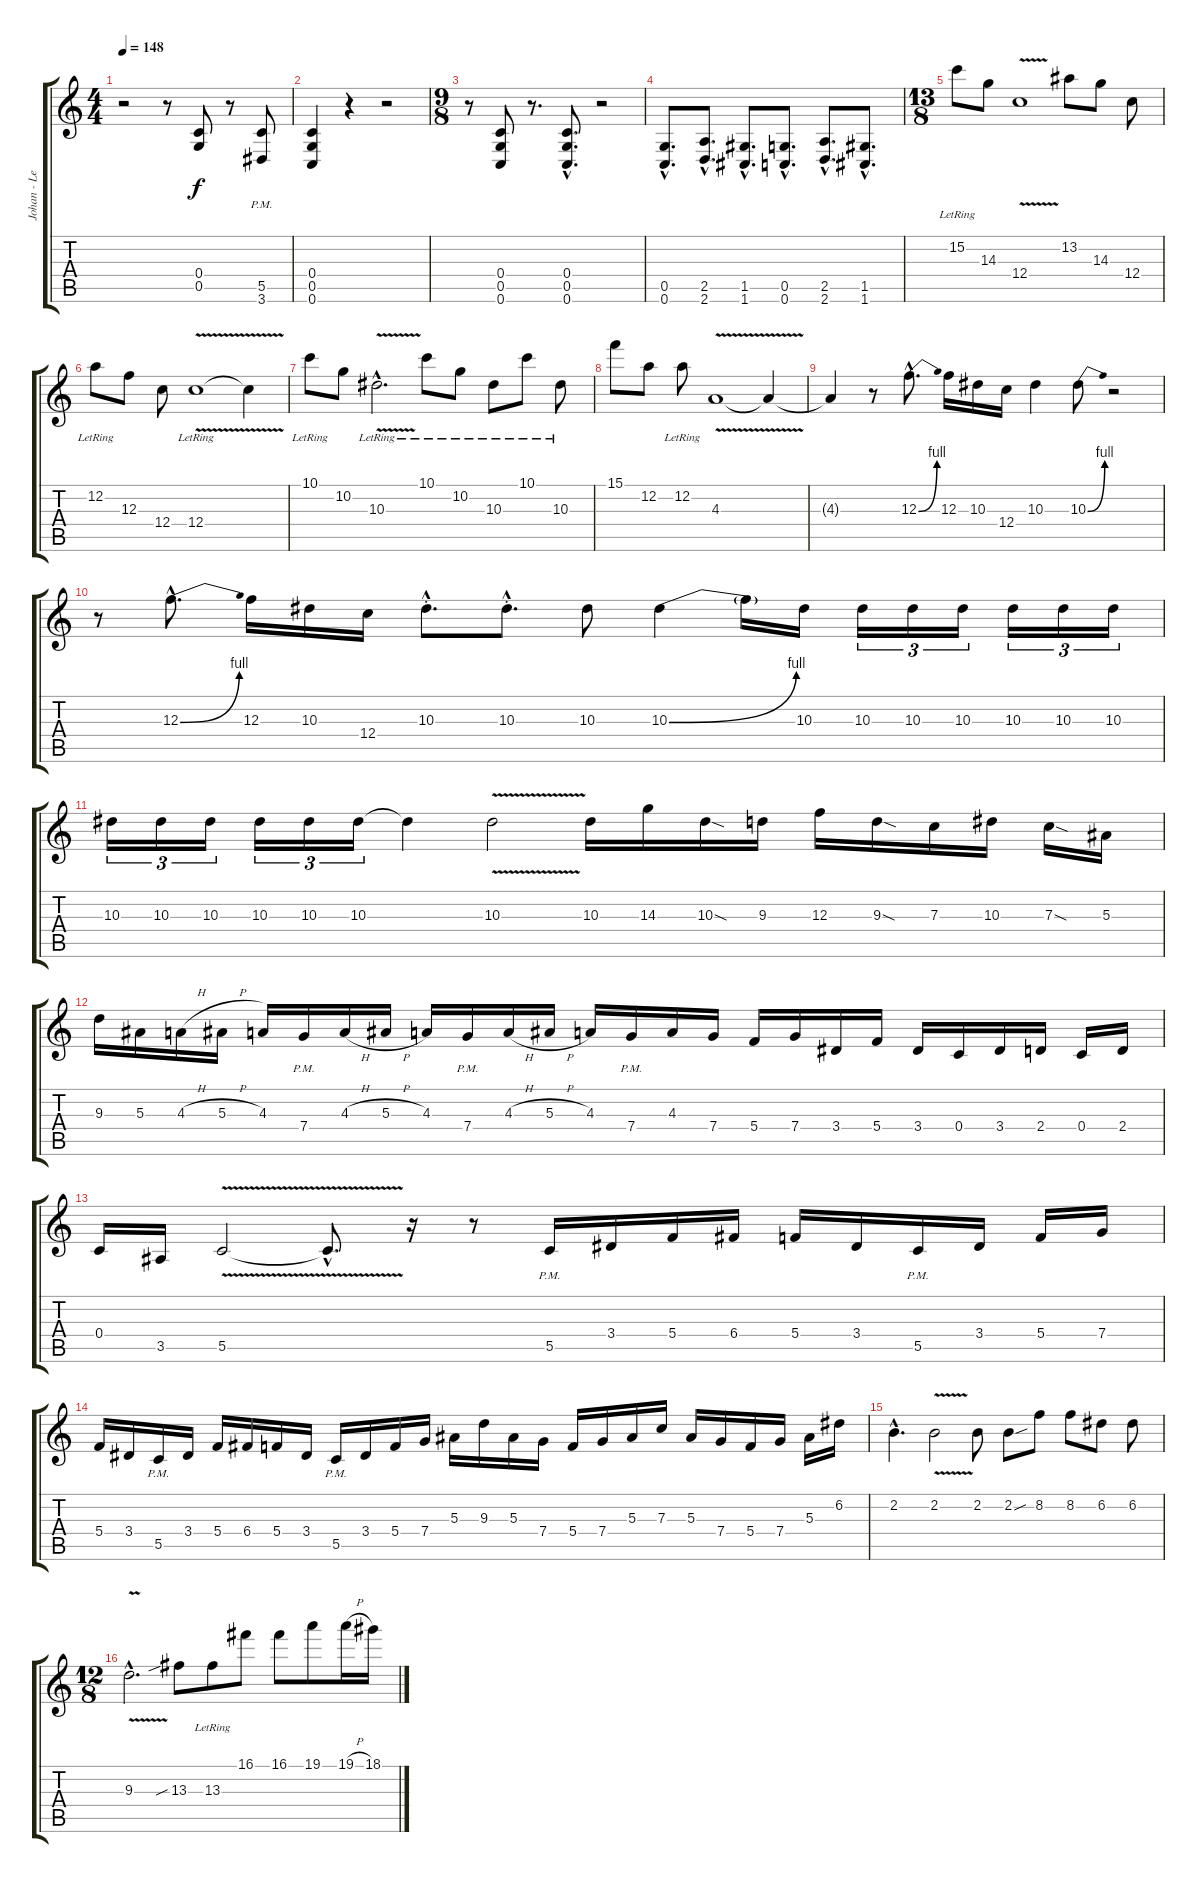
\track ("Johan - Lead Guitar" "Johan - Le") {instrument distortionguitar}
\staff {score tabs}
\tuning (D4 A3 F3 C3 G2 C2) {hide}
\ts (4 4)
\tempo 148
\clef g2
\ks c
r.2{dy f} r.8 (0.4 0.5).8 r.8 (5.5{pm} 3.6).8 |
(0.4 0.5 0.6).4 r.4 r.2 |
\ts (9 8)
r.8 (0.4 0.5 0.6).8 r.8{d} (0.4{hac} 0.5{hac} 0.6{hac}).8{d} r.2 |
(0.5{hac} 0.6{hac}).8{d} (2.5{hac} 2.6{hac}).8{d} (1.5{hac} 1.6{hac}).8{d} (0.5{hac} 0.6{hac}).8{d} (2.5{hac} 2.6{hac}).8{d} (1.5{hac} 1.6{hac}).8{d} |
\ts (13 8)
15.2{lr}.8 14.3.8 12.4{v}.1 13.2.8 14.3.8 12.4.8 |
12.2{lr}.8 12.3.8 12.4.8 12.4{v lr}.1 12.4{t}.4 |
10.1{lr}.8 10.2.8 10.3{v hac lr}.2{d} 10.1{lr}.8 10.2{lr}.8 10.3{lr}.8 10.1{lr}.8 10.3{lr}.8 |
15.1.8 12.2.8 12.2{lr}.8 4.3{v}.1 4.3{t}.4 |
4.3{t}.4 r.8 12.3{be (bend 0 0 60 4) hac}.8{d} 12.3.16 10.3.16 12.4.16 10.3.4 10.3{be (bend 0 0 60 4)}.8 r.2 |
r.8 12.3{be (bend 0 0 60 4) hac}.8{d} 12.3.16 10.3.16 12.4.16 10.3{hac st}.8{d} 10.3{hac st}.8{d} 10.3.8 10.3{be (bend 0 0 60 4)}.4 10.3{t}.16 10.3.16 10.3.16{tu (3 2)} 10.3.16{tu (3 2)} 10.3.16{tu (3 2)} 10.3.16{tu (3 2)} 10.3.16{tu (3 2)} 10.3.16{tu (3 2)} |
10.3.16{tu (3 2)} 10.3.16{tu (3 2)} 10.3.16{tu (3 2)} 10.3.16{tu (3 2)} 10.3.16{tu (3 2)} 10.3.16{tu (3 2)} 10.3{t}.4 10.3{v}.2 10.3.16 14.3.16 10.3{sod}.16 9.3.16 12.3.16 9.3{sod}.16 7.3.16 10.3.16 7.3{sod}.16 5.3.16 |
9.3.16 5.3.16 4.3{h}.16 5.3{h}.16 4.3.16 7.4{pm}.16 4.3{h}.16 5.3{h}.16 4.3.16 7.4{pm}.16 4.3{h}.16 5.3{h}.16 4.3.16 7.4{pm}.16 4.3.16 7.4.16 5.4.16 7.4.16 3.4.16 5.4.16 3.4.16 0.4.16 3.4.16 2.4.16 0.4.16 2.4.16 |
0.4.16 3.5.16 5.5{v}.2 5.5{hac t}.8{d} r.16 r.8 5.5{pm}.16 3.4.16 5.4.16 6.4.16 5.4.16 3.4.16 5.5{pm}.16 3.4.16 5.4.16 7.4.16 |
5.4.16 3.4.16 5.5{pm}.16 3.4.16 5.4.16 6.4.16 5.4.16 3.4.16 5.5{pm}.16 3.4.16 5.4.16 7.4.16 5.3.16 9.3.16 5.3.16 7.4.16 5.4.16 7.4.16 5.3.16 7.3.16 5.3.16 7.4.16 5.4.16 7.4.16 5.3.16 6.2.16 |
2.2{hac}.4{d} 2.2{v}.2 2.2.8 2.2{sou}.8 8.2.8 8.2.8 6.2.8 6.2.8 |
\ts (12 8)
9.3{v hac}.2{d} 13.3{sib}.8 13.3{lr}.8 16.1.8 16.1.8 19.1.8 19.1{h}.16 18.1{h}.16
